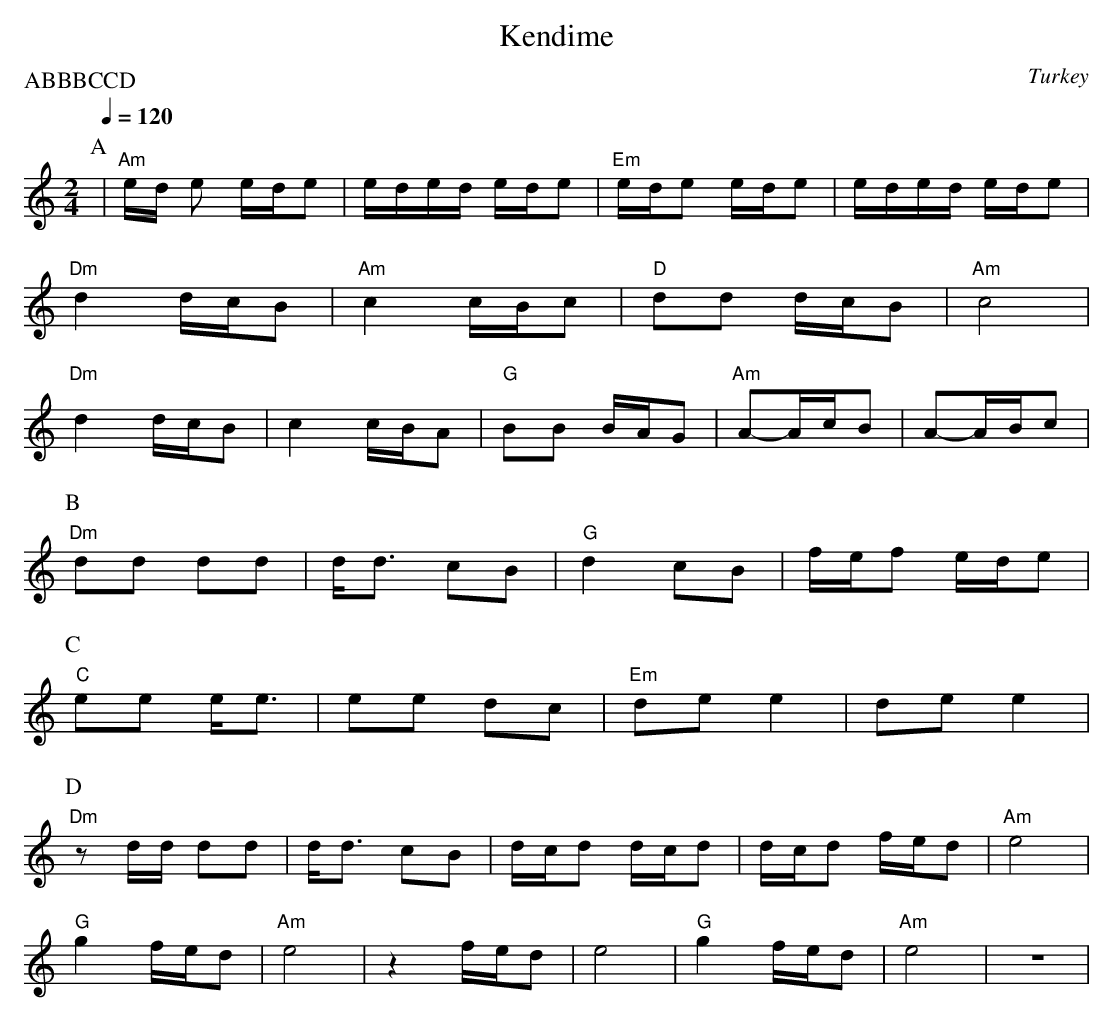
X:1
T:Kendime
O:Turkey
M:2/4
L:1/8
Q:1/4=120
P:ABBBCCD
K:C
P:A
|"Am" e/d/ e e/d/e |e/d/e/d/ e/d/e|"Em" e/d/e e/d/e | e/d/e/d/ e/d/e|
"Dm" d2 d/c/B|"Am" c2 c/B/c|"D"  dd d/c/B |"Am" c4|
"Dm" d2 d/c/B| c2 c/B/A|"G" BB B/A/G|"Am" A-A/c/B| A-A/B/c|
P:B
"Dm" dd dd| d<d cB|"G" d2 cB |f/e/f e/d/e |
P:C
"C" ee e<e| ee dc|"Em" de e2| de e2|
P:D
"Dm" z d/d/ dd| d<d cB|d/c/d d/c/d | d/c/d f/e/d |"Am" e4|
"G" g2 f/e/d |"Am" e4 | z2 f/e/d | e4 |"G"  g2 f/e/d |"Am" e4| z4|
